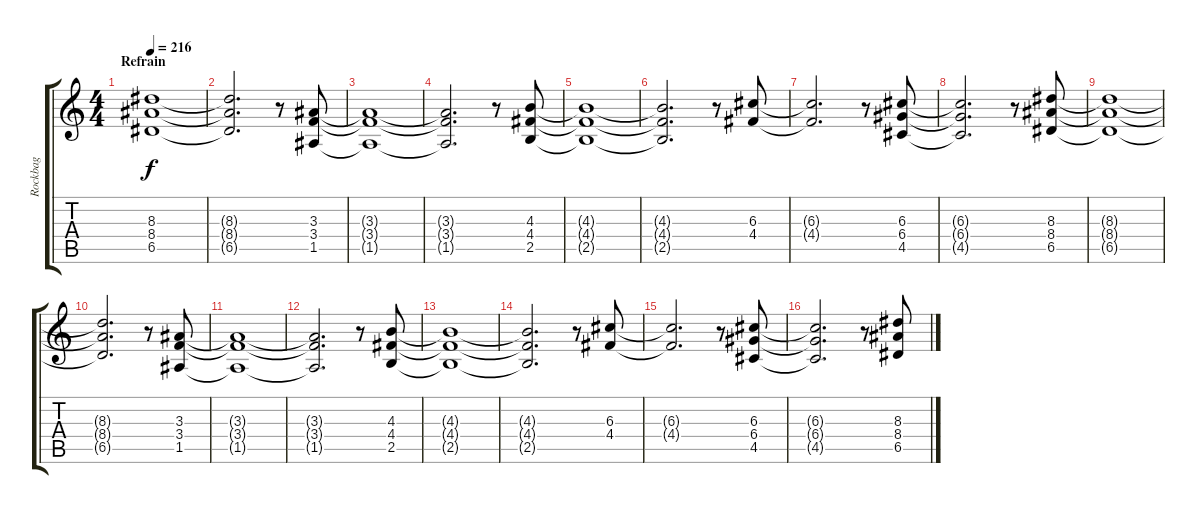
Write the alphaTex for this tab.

\track ("Rockbag" "Rockbag") {instrument overdrivenguitar}
\staff {score tabs}
\tuning (E4 B3 G3 D3 A2 E2) {hide}
\ts (4 4)
\section ("" "Refrain")
\tempo 216
\clef g2
\ks c
(8.3 8.4 6.5).1{dy f} |
(8.3{t} 8.4{t} 6.5{t}).2{d} r.8 (3.3 3.4 1.5).8 |
(3.3{t} 3.4{t} 1.5{t}).1 |
(3.3{t} 3.4{t} 1.5{t}).2{d} r.8 (4.3 4.4 2.5).8 |
(4.3{t} 4.4{t} 2.5{t}).1 |
(4.3{t} 4.4{t} 2.5{t}).2{d} r.8 (6.3 4.4).8 |
(6.3{t} 4.4{t}).2{d} r.8 (6.3 6.4 4.5).8 |
(6.3{t} 6.4{t} 4.5{t}).2{d} r.8 (8.3 8.4 6.5).8 |
(8.3{t} 8.4{t} 6.5{t}).1 |
(8.3{t} 8.4{t} 6.5{t}).2{d} r.8 (3.3 3.4 1.5).8 |
(3.3{t} 3.4{t} 1.5{t}).1 |
(3.3{t} 3.4{t} 1.5{t}).2{d} r.8 (4.3 4.4 2.5).8 |
(4.3{t} 4.4{t} 2.5{t}).1 |
(4.3{t} 4.4{t} 2.5{t}).2{d} r.8 (6.3 4.4).8 |
(6.3{t} 4.4{t}).2{d} r.8 (6.3 6.4 4.5).8 |
(6.3{t} 6.4{t} 4.5{t}).2{d} r.8 (8.3 8.4 6.5).8
